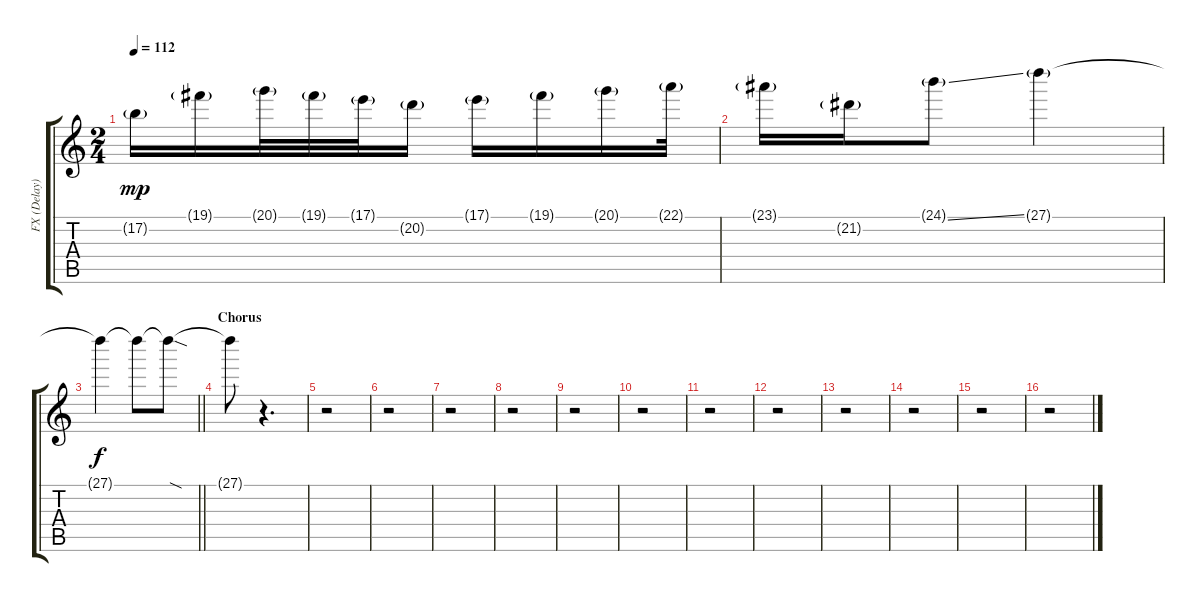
\track ("FX (Delay) I" "FX (Delay)") {instrument distortionguitar}
\staff {score tabs}
\tuning (B3 Gb3 D3 A2 E2 B1) {hide}
\ts (2 4)
\tempo 112
\clef g2
\ks c
17.2{g}.16{dy mp} 19.1{g}.16 20.1{g}.32 19.1{g}.32 17.1{g}.32 20.2{g}.16 17.1{g}.16 19.1{g}.16 20.1{g}.16 22.1{g}.32 |
23.1{g}.16 21.2{g}.16 24.1{ss g}.8 27.1{g}.4 |
\barLineRight lightlight
27.1{t}.4{dy f} 27.1{t}.8 27.1{sod t}.8 |
\section ("" "Chorus")
27.1{t}.8 r.4{d} |
r.2 |
r.2 |
r.2 |
r.2 |
r.2 |
r.2 |
r.2 |
r.2 |
r.2 |
r.2 |
r.2 |
r.2
